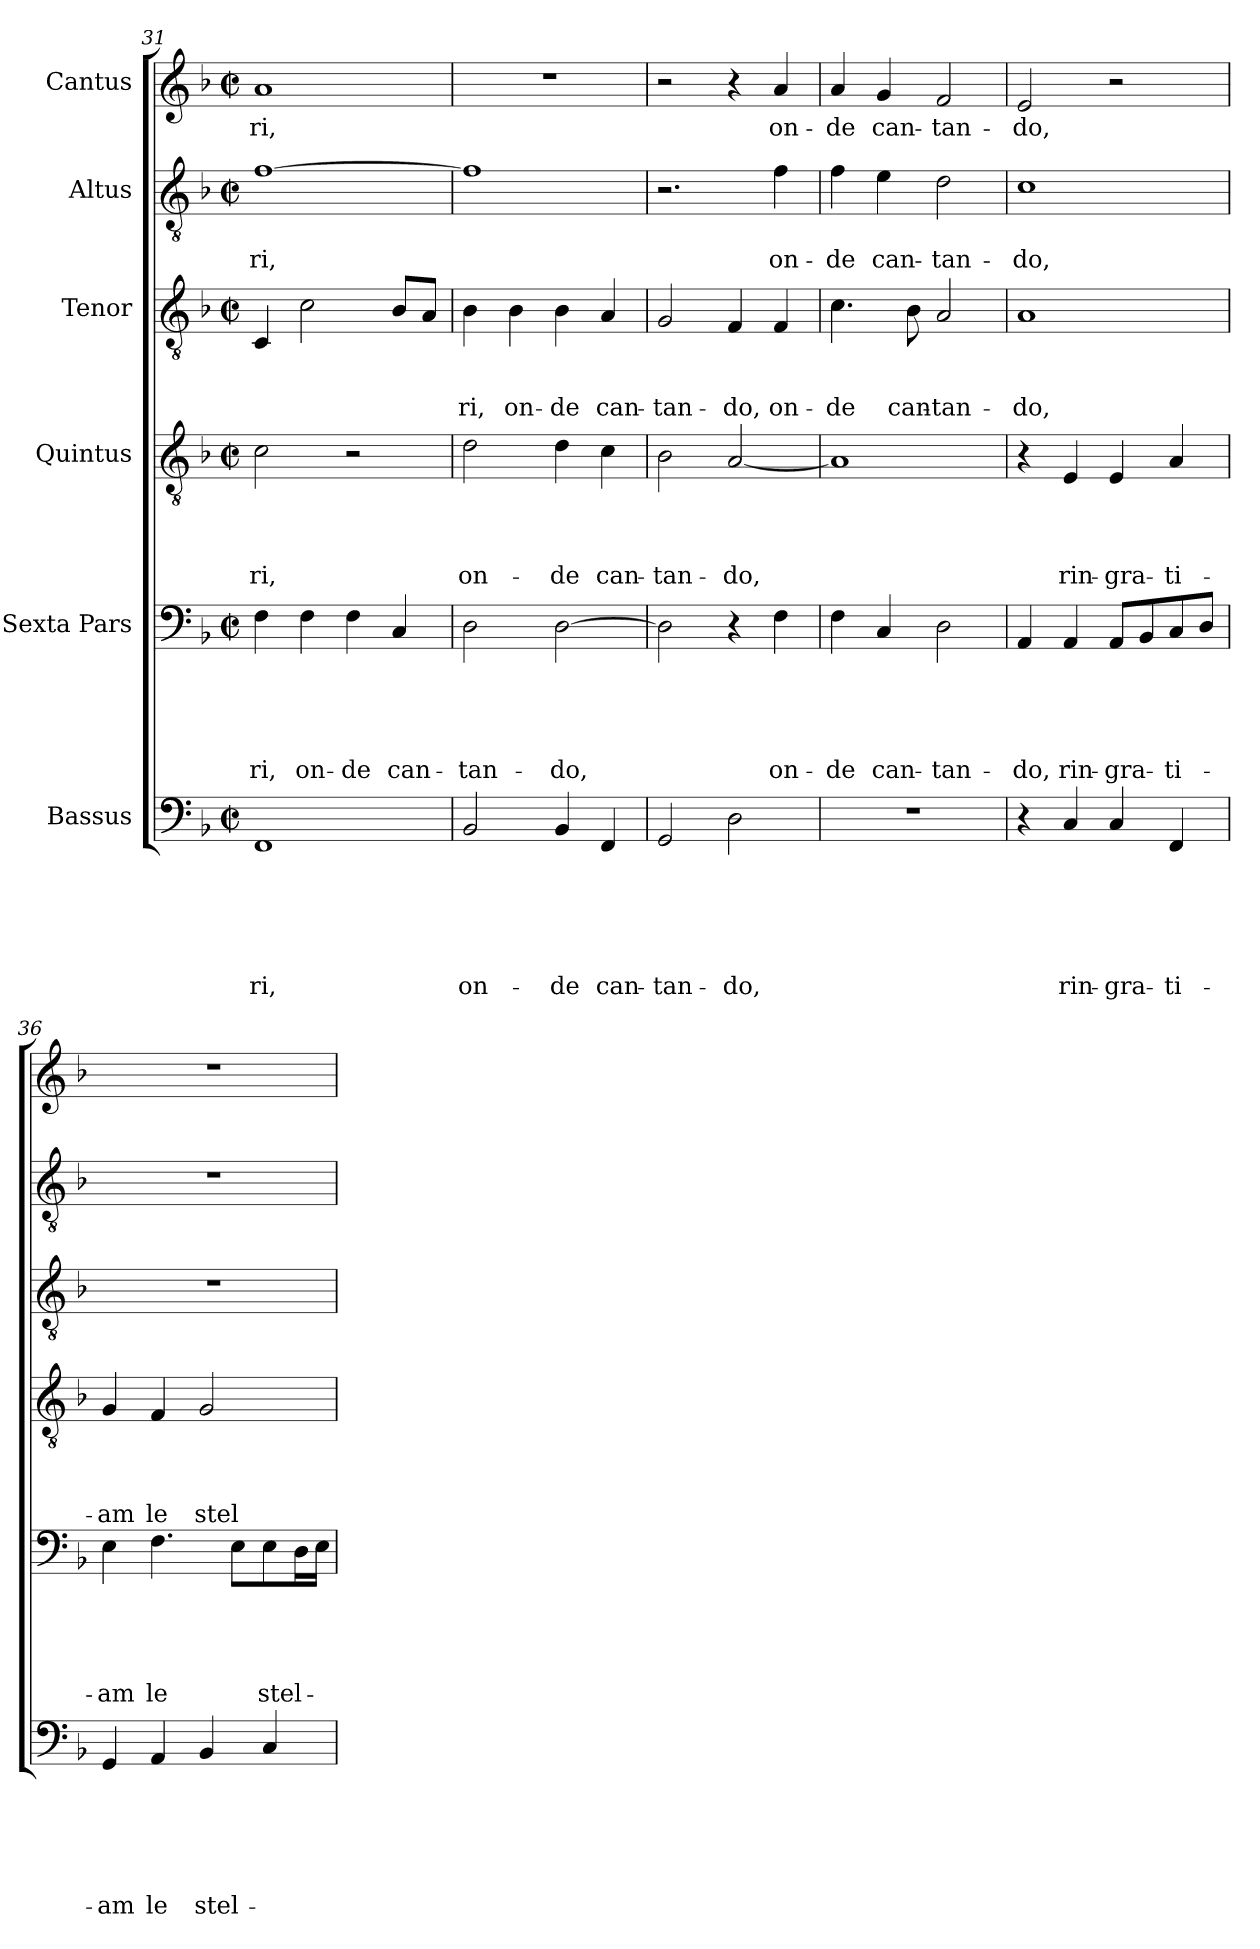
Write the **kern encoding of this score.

**kern	**text	**text	**text	**text	**text	**text	**kern	**text	**text	**text	**text	**text	**kern	**text	**text	**text	**text	**kern	**text	**text	**text	**kern	**text	**text	**kern	**text
*part6	*part6	*part6	*part6	*part6	*part6	*part6	*part5	*part5	*part5	*part5	*part5	*part5	*part4	*part4	*part4	*part4	*part4	*part3	*part3	*part3	*part3	*part2	*part2	*part2	*part1	*part1
*staff6	*staff6	*staff6	*staff6	*staff6	*staff6	*staff6	*staff5	*staff5	*staff5	*staff5	*staff5	*staff5	*staff4	*staff4	*staff4	*staff4	*staff4	*staff3	*staff3	*staff3	*staff3	*staff2	*staff2	*staff2	*staff1	*staff1
*I"Bassus	*	*	*	*	*	*	*I"Sexta Pars	*	*	*	*	*	*I"Quintus	*	*	*	*	*I"Tenor	*	*	*	*I"Altus	*	*	*I"Cantus	*
*clefF4	*	*	*	*	*	*	*clefF4	*	*	*	*	*	*clefGv2	*	*	*	*	*clefGv2	*	*	*	*clefGv2	*	*	*clefG2	*
*k[b-]	*	*	*	*	*	*	*k[b-]	*	*	*	*	*	*k[b-]	*	*	*	*	*k[b-]	*	*	*	*k[b-]	*	*	*k[b-]	*
*F:	*	*	*	*	*	*	*F:	*	*	*	*	*	*F:	*	*	*	*	*F:	*	*	*	*F:	*	*	*F:	*
*M2/2	*	*	*	*	*	*	*M2/2	*	*	*	*	*	*M2/2	*	*	*	*	*M2/2	*	*	*	*M2/2	*	*	*M2/2	*
*met(c|)	*	*	*	*	*	*	*met(c|)	*	*	*	*	*	*met(c|)	*	*	*	*	*met(c|)	*	*	*	*met(c|)	*	*	*met(c|)	*
=31	=31	=31	=31	=31	=31	=31	=31	=31	=31	=31	=31	=31	=31	=31	=31	=31	=31	=31	=31	=31	=31	=31	=31	=31	=31	=31
1FF	.	.	.	.	.	-ri,	4F\	.	.	.	.	-ri,	2c\	.	.	.	-ri,	4C/	.	.	.	[1f	.	-ri,	1a	-ri,
.	.	.	.	.	.	.	4F\	.	.	.	.	on-	.	.	.	.	.	2c\	.	.	.	.	.	.	.	.
.	.	.	.	.	.	.	4F\	.	.	.	.	-de	2r	.	.	.	.	.	.	.	.	.	.	.	.	.
.	.	.	.	.	.	.	4C/	.	.	.	.	can-	.	.	.	.	.	8B-/L	.	.	.	.	.	.	.	.
.	.	.	.	.	.	.	.	.	.	.	.	.	.	.	.	.	.	8A/J	.	.	.	.	.	.	.	.
=32	=32	=32	=32	=32	=32	=32	=32	=32	=32	=32	=32	=32	=32	=32	=32	=32	=32	=32	=32	=32	=32	=32	=32	=32	=32	=32
2BB-/	.	.	.	.	.	on-	2D\	.	.	.	.	-tan-	2d\	.	.	.	on-	4B-\	.	.	-ri,	1f]	.	.	1r	.
.	.	.	.	.	.	.	.	.	.	.	.	.	.	.	.	.	.	4B-\	.	.	on-	.	.	.	.	.
4BB-/	.	.	.	.	.	-de	[2D\	.	.	.	.	-do,	4d\	.	.	.	-de	4B-\	.	.	-de	.	.	.	.	.
4FF/	.	.	.	.	.	can-	.	.	.	.	.	.	4c\	.	.	.	can-	4A/	.	.	can-	.	.	.	.	.
!!LO:LB:g=z
=33	=33	=33	=33	=33	=33	=33	=33	=33	=33	=33	=33	=33	=33	=33	=33	=33	=33	=33	=33	=33	=33	=33	=33	=33	=33	=33
2GG/	.	.	.	.	.	-tan-	2D\]	.	.	.	.	.	2B-\	.	.	.	-tan-	2G/	.	.	-tan-	2.r	.	.	2r	.
2D\	.	.	.	.	.	-do,	4r	.	.	.	.	.	[2A/	.	.	.	-do,	4F/	.	.	-do,	.	.	.	4r	.
.	.	.	.	.	.	.	4F\	.	.	.	.	on-	.	.	.	.	.	4F/	.	.	on-	4f\	.	on-	4a/	on-
=34	=34	=34	=34	=34	=34	=34	=34	=34	=34	=34	=34	=34	=34	=34	=34	=34	=34	=34	=34	=34	=34	=34	=34	=34	=34	=34
1r	.	.	.	.	.	.	4F\	.	.	.	.	-de	1A]	.	.	.	.	4.c\	.	.	-de	4f\	.	-de	4a/	-de
.	.	.	.	.	.	.	4C/	.	.	.	.	can-	.	.	.	.	.	.	.	.	.	4e\	.	can-	4g/	can-
.	.	.	.	.	.	.	.	.	.	.	.	.	.	.	.	.	.	8B-\	.	.	can-	.	.	.	.	.
.	.	.	.	.	.	.	2D\	.	.	.	.	-tan-	.	.	.	.	.	2A/	.	.	-tan-	2d\	.	-tan-	2f/	-tan-
=35	=35	=35	=35	=35	=35	=35	=35	=35	=35	=35	=35	=35	=35	=35	=35	=35	=35	=35	=35	=35	=35	=35	=35	=35	=35	=35
4r	.	.	.	.	.	.	4AA/	.	.	.	.	-do,	4r	.	.	.	.	1A	.	.	-do,	1c	.	-do,	2e/	-do,
4C/	.	.	.	.	.	rin-	4AA/	.	.	.	.	rin-	4E/	.	.	.	rin-	.	.	.	.	.	.	.	.	.
4C/	.	.	.	.	.	-gra-	8AA/L	.	.	.	.	-gra-	4E/	.	.	.	-gra-	.	.	.	.	.	.	.	2r	.
.	.	.	.	.	.	.	8BB-/	.	.	.	.	.	.	.	.	.	.	.	.	.	.	.	.	.	.	.
4FF/	.	.	.	.	.	-ti-	8C/	.	.	.	.	-ti-	4A/	.	.	.	-ti-	.	.	.	.	.	.	.	.	.
.	.	.	.	.	.	.	8D/J	.	.	.	.	.	.	.	.	.	.	.	.	.	.	.	.	.	.	.
!!LO:PB:g=z
=36	=36	=36	=36	=36	=36	=36	=36	=36	=36	=36	=36	=36	=36	=36	=36	=36	=36	=36	=36	=36	=36	=36	=36	=36	=36	=36
4GG/	.	.	.	.	.	-am	4E\	.	.	.	.	-am	4G/	.	.	.	-am	1r	.	.	.	1r	.	.	1r	.
4AA/	.	.	.	.	.	le	4.F\	.	.	.	.	le	4F/	.	.	.	le	.	.	.	.	.	.	.	.	.
4BB-/	.	.	.	.	.	stel-	.	.	.	.	.	.	2G/	.	.	.	stel-	.	.	.	.	.	.	.	.	.
.	.	.	.	.	.	.	8E\L	.	.	.	.	.	.	.	.	.	.	.	.	.	.	.	.	.	.	.
4C/	.	.	.	.	.	.	8E\	.	.	.	.	stel-	.	.	.	.	.	.	.	.	.	.	.	.	.	.
.	.	.	.	.	.	.	16D\L	.	.	.	.	.	.	.	.	.	.	.	.	.	.	.	.	.	.	.
.	.	.	.	.	.	.	16E\JJ	.	.	.	.	.	.	.	.	.	.	.	.	.	.	.	.	.	.	.
=	=	=	=	=	=	=	=	=	=	=	=	=	=	=	=	=	=	=	=	=	=	=	=	=	=	=
*-	*-	*-	*-	*-	*-	*-	*-	*-	*-	*-	*-	*-	*-	*-	*-	*-	*-	*-	*-	*-	*-	*-	*-	*-	*-	*-
